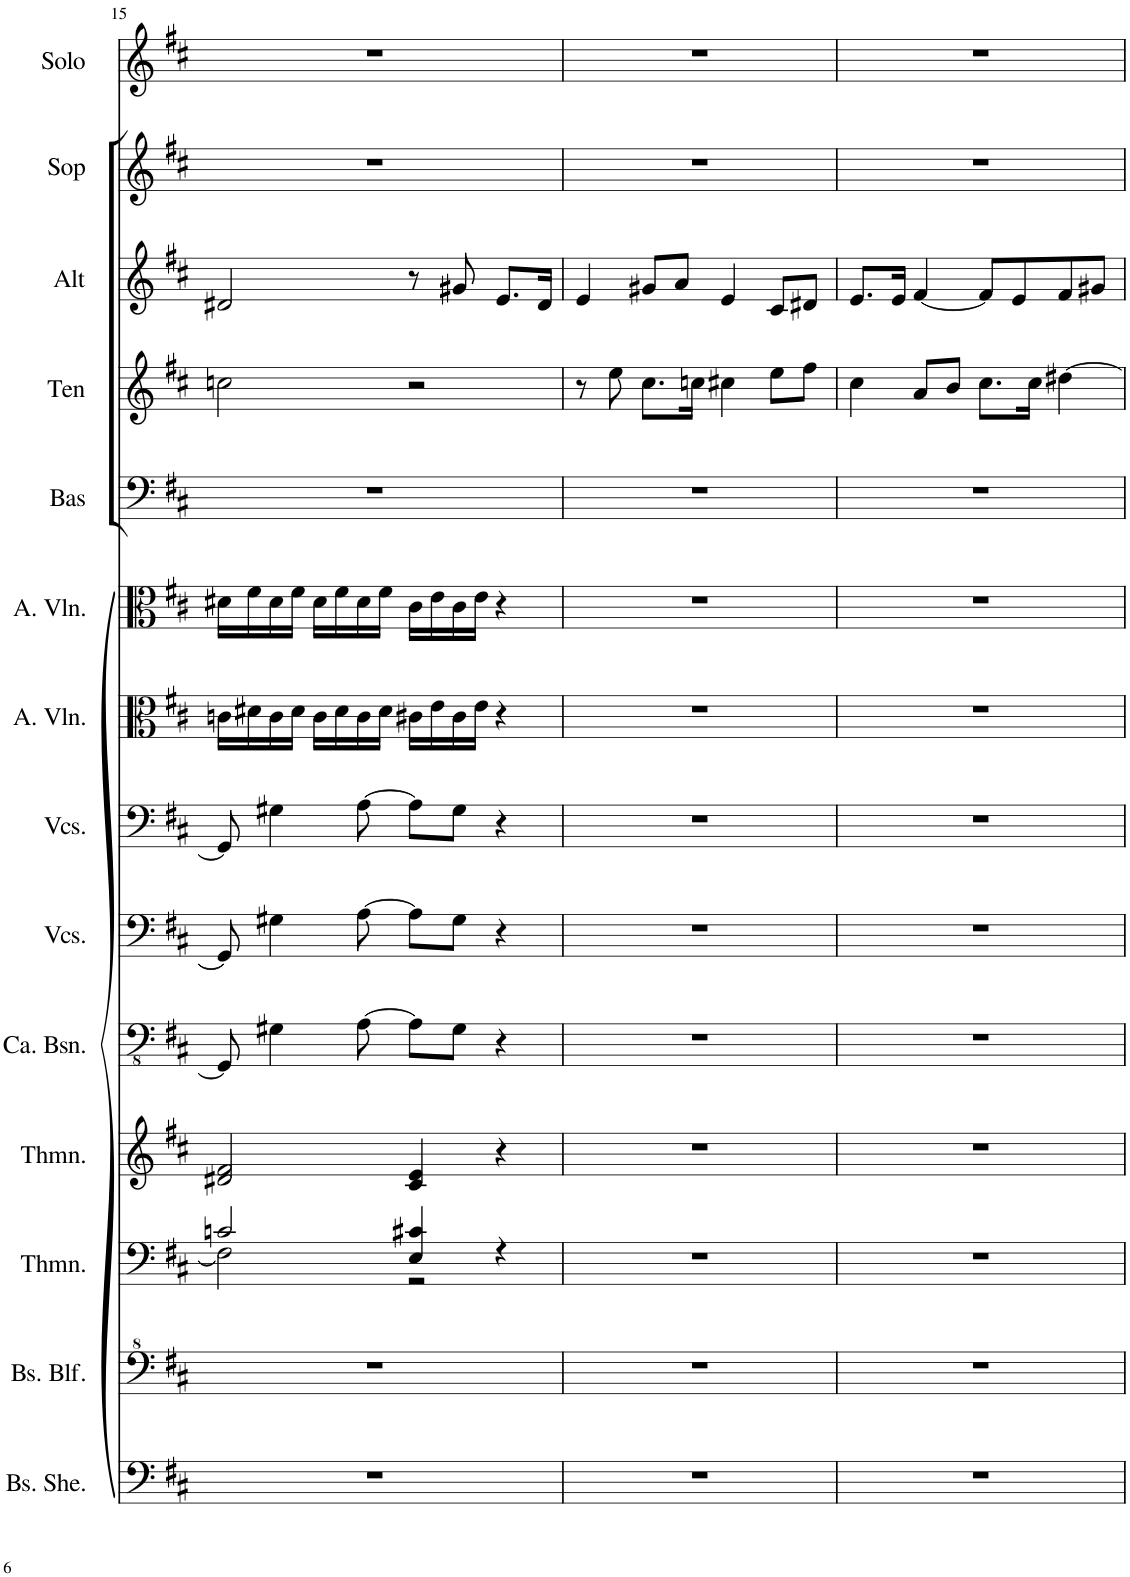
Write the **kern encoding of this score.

**kern	**kern	**kern	**kern	**kern	**kern	**kern	**kern	**kern	**kern	**kern	**kern	**kern	**kern
*part14	*part13	*part12	*part11	*part10	*part9	*part8	*part7	*part6	*part5	*part4	*part3	*part2	*part1
*staff14	*staff13	*staff12	*staff11	*staff10	*staff9	*staff8	*staff7	*staff6	*staff5	*staff4	*staff3	*staff2	*staff1
*I"Bas-sheng, Organ lh2	*I"Bas-blokfluit, Organ rh2	*I"Theremin, Organ lh1	*I"Theremin, Organ rh1	*I"Contrabassen, Double bass	*I"Violoncellos, Cello II	*I"Violoncellos, Cello I	*I"Altviolen, Viola II	*I"Altviolen, Viola I	*I"Bas	*I"Ten	*I"Alt	*I"Sopraan	*I"Bariton solo
*I'Bs. She.	*I'Bs. Blf.	*I'Thmn.	*I'Thmn.	*I'Ca. Bsn.	*I'Vcs.	*I'Vcs.	*I'A. Vln.	*I'A. Vln.	*I'Bas	*I'Ten	*I'Alt	*I'Sop	*I'Solo
!!LO:PB:g=z
*clefF4	*clefF^4	*clefF4	*clefG2	*clefFv4	*clefF4	*clefF4	*clefC3	*clefC3	*clefF4	*clefG2	*clefG2	*clefG2	*clefG2
*	*	*	*	*	*	*	*	*	*	*Trd1c2	*Trd1c2	*	*Trd4c7
*k[f#c#]	*k[f#c#]	*k[f#c#]	*k[f#c#]	*k[f#c#]	*k[f#c#]	*k[f#c#]	*k[f#c#]	*k[f#c#]	*k[f#c#]	*k[f#c#]	*k[f#c#]	*k[f#c#]	*k[f#c#]
*M4/4	*M4/4	*M4/4	*M4/4	*M4/4	*M4/4	*M4/4	*M4/4	*M4/4	*M4/4	*M4/4	*M4/4	*M4/4	*M4/4
=15	=15	=15	=15	=15	=15	=15	=15	=15	=15	=15	=15	=15	=15
*	*	*^	*	*	*	*	*	*	*	*	*	*	*
1r	1r	2cn/	2F#\]	2d#X/ 2f#/	8GGG#/]	8GG#/]	8GG#/]	16cn\LL	16d#X\LL	1r	2ccn\	2d#X/	1r	1r
.	.	.	.	.	.	.	.	16d#X\	16f#\	.	.	.	.	.
.	.	.	.	.	4GG#X\	4G#X\	4G#X\	16c\	16d#\	.	.	.	.	.
.	.	.	.	.	.	.	.	16d#\JJ	16f#\JJ	.	.	.	.	.
.	.	.	.	.	.	.	.	16c\LL	16d#\LL	.	.	.	.	.
.	.	.	.	.	.	.	.	16d#\	16f#\	.	.	.	.	.
.	.	.	.	.	[8AA\	[8A\	[8A\	16c\	16d#\	.	.	.	.	.
.	.	.	.	.	.	.	.	16d#\JJ	16f#\JJ	.	.	.	.	.
.	.	4E/ 4c#X/	2r	4c#/ 4e/	8AA\L]	8A\L]	8A\L]	16c#X\LL	16c#\LL	.	2r	8r	.	.
.	.	.	.	.	.	.	.	16e\	16e\	.	.	.	.	.
.	.	.	.	.	8GG#\J	8G#\J	8G#\J	16c#\	16c#\	.	.	8g#X/	.	.
.	.	.	.	.	.	.	.	16e\JJ	16e\JJ	.	.	.	.	.
.	.	4r	.	4r	4r	4r	4r	4r	4r	.	.	8.e/L	.	.
.	.	.	.	.	.	.	.	.	.	.	.	16d#/Jk	.	.
*	*	*v	*v	*	*	*	*	*	*	*	*	*	*	*
=16	=16	=16	=16	=16	=16	=16	=16	=16	=16	=16	=16	=16	=16
1r	1r	1r	1r	1r	1r	1r	1r	1r	1r	8r	4e/	1r	1r
.	.	.	.	.	.	.	.	.	.	8ee\	.	.	.
.	.	.	.	.	.	.	.	.	.	8.cc#\L	8g#X/L	.	.
.	.	.	.	.	.	.	.	.	.	.	8a/J	.	.
.	.	.	.	.	.	.	.	.	.	16ccn\Jk	.	.	.
.	.	.	.	.	.	.	.	.	.	4cc#X\	4e/	.	.
.	.	.	.	.	.	.	.	.	.	8ee\L	8c#/L	.	.
.	.	.	.	.	.	.	.	.	.	8ff#\J	8d#X/J	.	.
=17	=17	=17	=17	=17	=17	=17	=17	=17	=17	=17	=17	=17	=17
1r	1r	1r	1r	1r	1r	1r	1r	1r	1r	4cc#\	8.e/L	1r	1r
.	.	.	.	.	.	.	.	.	.	.	16e/Jk	.	.
.	.	.	.	.	.	.	.	.	.	8a/L	[4f#/	.	.
.	.	.	.	.	.	.	.	.	.	8b/J	.	.	.
.	.	.	.	.	.	.	.	.	.	8.cc#\L	8f#/L]	.	.
.	.	.	.	.	.	.	.	.	.	.	8e/	.	.
.	.	.	.	.	.	.	.	.	.	16cc#\Jk	.	.	.
.	.	.	.	.	.	.	.	.	.	[4dd#X\	8f#/	.	.
.	.	.	.	.	.	.	.	.	.	.	8g#X/J	.	.
=	=	=	=	=	=	=	=	=	=	=	=	=	=
*-	*-	*-	*-	*-	*-	*-	*-	*-	*-	*-	*-	*-	*-
